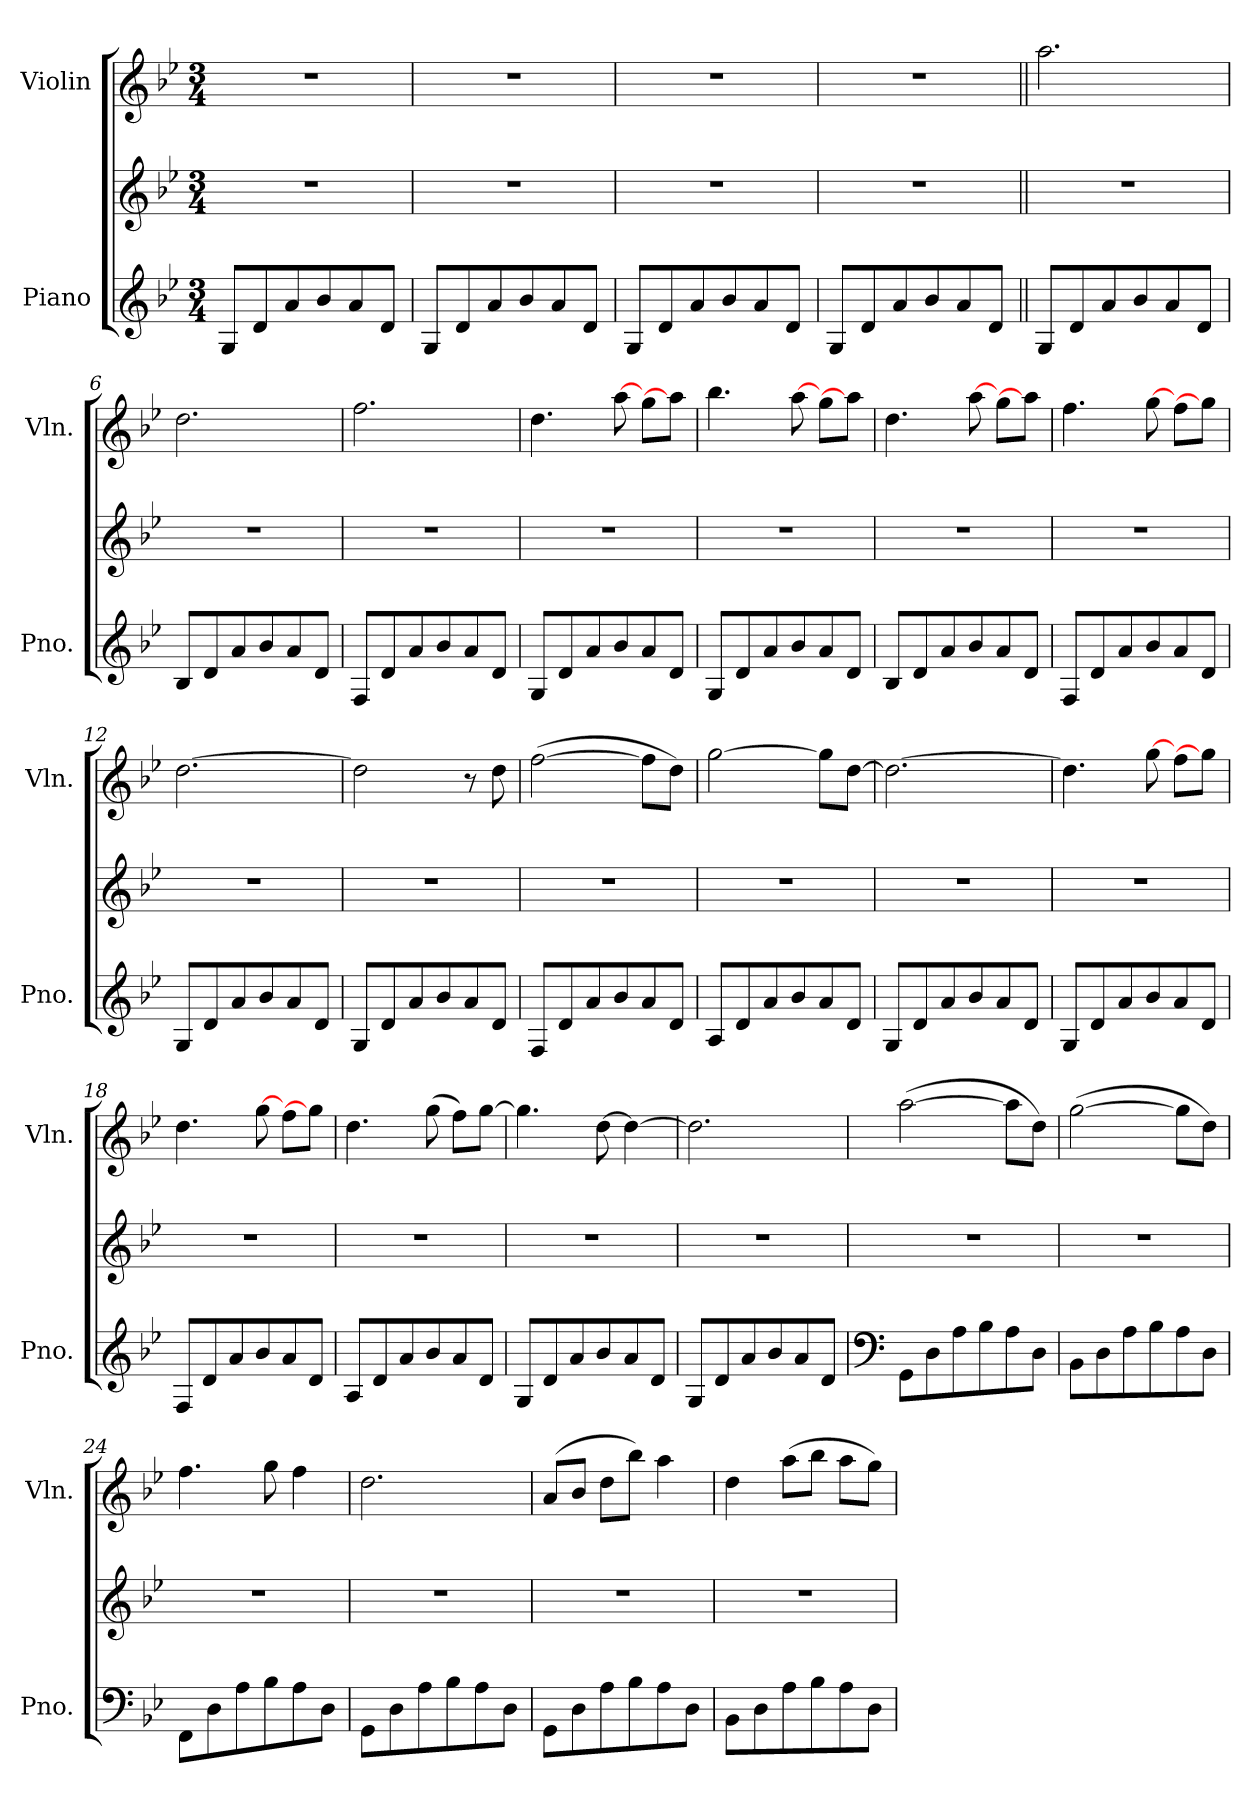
**kern	**kern	**kern
*part2	*part2	*part1
*staff3	*staff2	*staff1
*I"Piano	*	*I"Violin
*I'Pno.	*	*I'Vln.
*clefG2	*clefG2	*clefG2
*k[b-e-]	*k[b-e-]	*k[b-e-]
*M3/4	*M3/4	*M3/4
*MM84	*MM84	*MM84
=1	=1	=1
8G/L	2.r	2.r
8d/	.	.
8a/	.	.
8b-/	.	.
8a/	.	.
8d/J	.	.
=2	=2	=2
8G/L	2.r	2.r
8d/	.	.
8a/	.	.
8b-/	.	.
8a/	.	.
8d/J	.	.
=3	=3	=3
8G/L	2.r	2.r
8d/	.	.
8a/	.	.
8b-/	.	.
8a/	.	.
8d/J	.	.
=4	=4	=4
8G/L	2.r	2.r
8d/	.	.
8a/	.	.
8b-/	.	.
8a/	.	.
8d/J	.	.
!!LO:LB:g=z
=5||	=5||	=5||
8G/L	2.r	2.aa\
8d/	.	.
8a/	.	.
8b-/	.	.
8a/	.	.
8d/J	.	.
=6	=6	=6
8B-/L	2.r	2.dd\
8d/	.	.
8a/	.	.
8b-/	.	.
8a/	.	.
8d/J	.	.
=7	=7	=7
8F/L	2.r	2.ff\
8d/	.	.
8a/	.	.
8b-/	.	.
8a/	.	.
8d/J	.	.
=8	=8	=8
8G/L	2.r	4.dd\
8d/	.	.
8a/	.	.
8b-/	.	[8aa\
8a/	.	8gg\L
8d/J	.	8aa\J]
!!LO:LB:g=z
=9	=9	=9
8G/L	2.r	4.bb-\
8d/	.	.
8a/	.	.
8b-/	.	[8aa\
8a/	.	8gg\L
8d/J	.	8aa\J]
=10	=10	=10
8B-/L	2.r	4.dd\
8d/	.	.
8a/	.	.
8b-/	.	[8aa\
8a/	.	8gg\L
8d/J	.	8aa\J]
=11	=11	=11
8F/L	2.r	4.ff\
8d/	.	.
8a/	.	.
8b-/	.	[8gg\
8a/	.	8ff\L
8d/J	.	8gg\J]
=12	=12	=12
8G/L	2.r	[2.dd\
8d/	.	.
8a/	.	.
8b-/	.	.
8a/	.	.
8d/J	.	.
!!LO:PB:g=z
=13	=13	=13
8G/L	2.r	2dd\]
8d/	.	.
8a/	.	.
8b-/	.	.
8a/	.	8r
8d/J	.	8dd\
=14	=14	=14
8F/L	2.r	([2ff\
8d/	.	.
8a/	.	.
8b-/	.	.
8a/	.	8ff\L]
8d/J	.	8dd\J)
=15	=15	=15
8A/L	2.r	[2gg\
8d/	.	.
8a/	.	.
8b-/	.	.
8a/	.	8gg\L]
8d/J	.	[8dd\J
=16	=16	=16
8G/L	2.r	2.dd\_
8d/	.	.
8a/	.	.
8b-/	.	.
8a/	.	.
8d/J	.	.
=17	=17	=17
8G/L	2.r	4.dd\]
8d/	.	.
8a/	.	.
8b-/	.	[8gg\
8a/	.	8ff\L
8d/J	.	8gg\J]
!!LO:LB:g=z
=18	=18	=18
8F/L	2.r	4.dd\
8d/	.	.
8a/	.	.
8b-/	.	[8gg\
8a/	.	8ff\L
8d/J	.	8gg\J]
=19	=19	=19
8A/L	2.r	4.dd\
8d/	.	.
8a/	.	.
8b-/	.	(8gg\
8a/	.	8ff\L)
8d/J	.	[8gg\J
=20	=20	=20
8G/L	2.r	4.gg\]
8d/	.	.
8a/	.	.
8b-/	.	[8dd\
8a/	.	4dd\_
8d/J	.	.
=21	=21	=21
8G/L	2.r	2.dd\]
8d/	.	.
8a/	.	.
8b-/	.	.
8a/	.	.
8d/J	.	.
!!LO:LB:g=z
=22	=22	=22
*clefF4	*	*
8GG\L	2.r	([2aa\
8D\	.	.
8A\	.	.
8B-\	.	.
8A\	.	8aa\L]
8D\J	.	8dd\J)
=23	=23	=23
8BB-\L	2.r	([2gg\
8D\	.	.
8A\	.	.
8B-\	.	.
8A\	.	8gg\L]
8D\J	.	8dd\J)
=24	=24	=24
8FF\L	2.r	4.ff\
8D\	.	.
8A\	.	.
8B-\	.	8gg\
8A\	.	4ff\
8D\J	.	.
=25	=25	=25
8GG\L	2.r	2.dd\
8D\	.	.
8A\	.	.
8B-\	.	.
8A\	.	.
8D\J	.	.
=26	=26	=26
8GG\L	2.r	(8a/L
8D\	.	8b-/J
8A\	.	8dd\L
8B-\	.	8bb-\J)
8A\	.	4aa\
8D\J	.	.
!!LO:LB:g=z
=27	=27	=27
8BB-\L	2.r	4dd\
8D\	.	.
8A\	.	(8aa\L
8B-\	.	8bb-\J
8A\	.	8aa\L
8D\J	.	8gg\J)
=	=	=
*-	*-	*-
